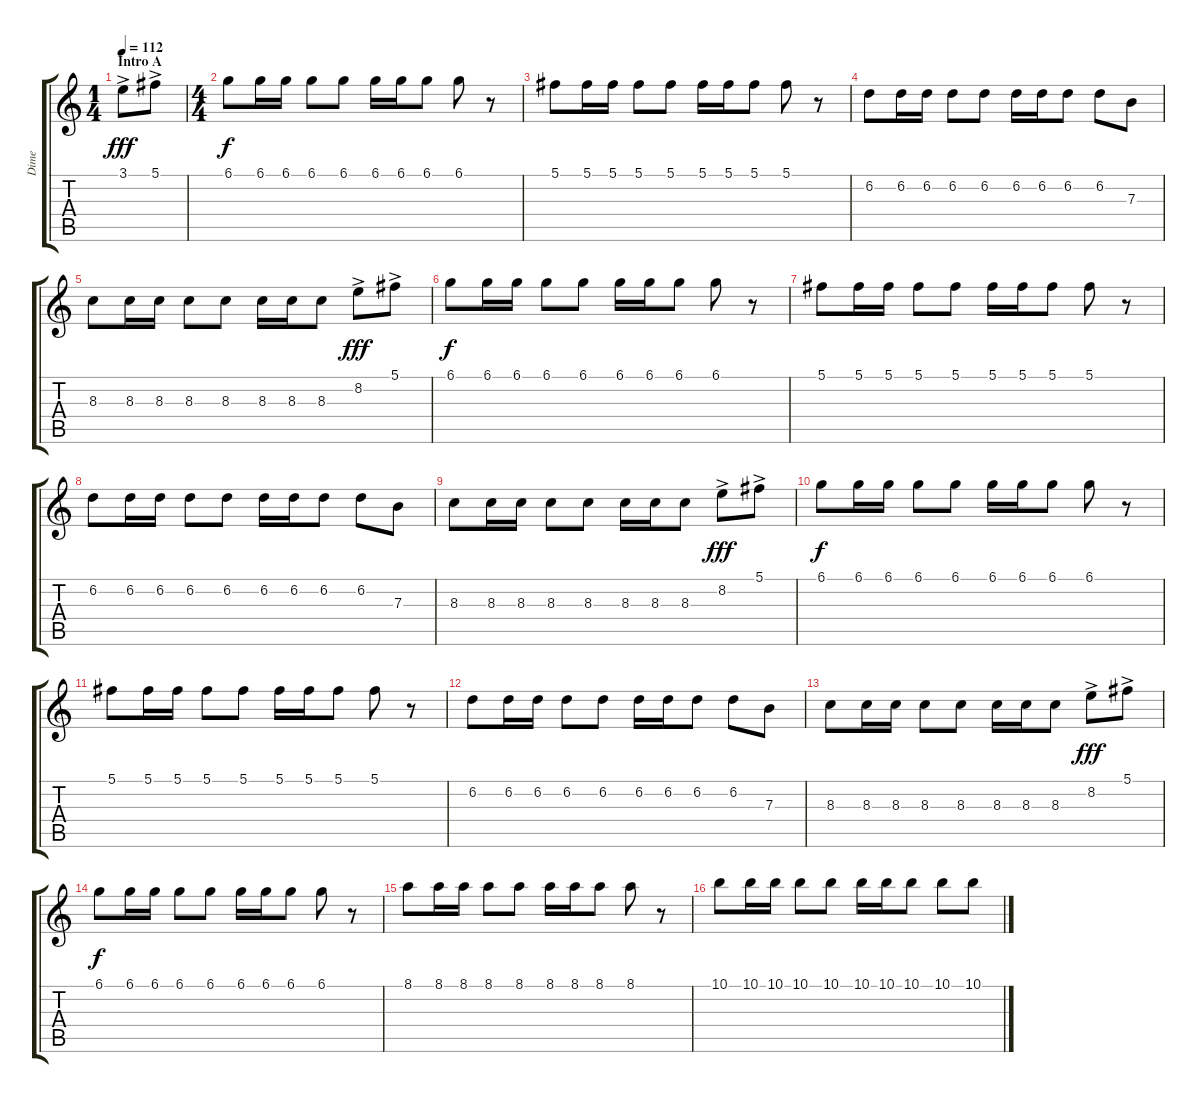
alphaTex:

\track ("Dime " "Dime ") {instrument acousticguitarsteel}
\staff {score tabs}
\tuning (Db4 Ab3 E3 B2 Gb2 Db2) {hide}
\ts (1 4)
\section ("" "Intro A")
\tempo 112
\clef g2
\ks c
3.1{ac}.8{dy fff instrument acousticguitarsteel} 5.1{ac}.8 |
\ts (4 4)
6.1.8{dy f} 6.1.16 6.1.16 6.1.8 6.1.8 6.1.16 6.1.16 6.1.8 6.1.8 r.8 |
5.1.8 5.1.16 5.1.16 5.1.8 5.1.8 5.1.16 5.1.16 5.1.8 5.1.8 r.8 |
6.2.8 6.2.16 6.2.16 6.2.8 6.2.8 6.2.16 6.2.16 6.2.8 6.2.8 7.3.8 |
8.3.8 8.3.16 8.3.16 8.3.8 8.3.8 8.3.16 8.3.16 8.3.8 8.2{ac}.8{dy fff} 5.1{ac}.8 |
6.1.8{dy f} 6.1.16 6.1.16 6.1.8 6.1.8 6.1.16 6.1.16 6.1.8 6.1.8 r.8 |
5.1.8 5.1.16 5.1.16 5.1.8 5.1.8 5.1.16 5.1.16 5.1.8 5.1.8 r.8 |
6.2.8 6.2.16 6.2.16 6.2.8 6.2.8 6.2.16 6.2.16 6.2.8 6.2.8 7.3.8 |
8.3.8 8.3.16 8.3.16 8.3.8 8.3.8 8.3.16 8.3.16 8.3.8 8.2{ac}.8{dy fff} 5.1{ac}.8 |
6.1.8{dy f} 6.1.16 6.1.16 6.1.8 6.1.8 6.1.16 6.1.16 6.1.8 6.1.8 r.8 |
5.1.8 5.1.16 5.1.16 5.1.8 5.1.8 5.1.16 5.1.16 5.1.8 5.1.8 r.8 |
6.2.8 6.2.16 6.2.16 6.2.8 6.2.8 6.2.16 6.2.16 6.2.8 6.2.8 7.3.8 |
8.3.8 8.3.16 8.3.16 8.3.8 8.3.8 8.3.16 8.3.16 8.3.8 8.2{ac}.8{dy fff} 5.1{ac}.8 |
6.1.8{dy f} 6.1.16 6.1.16 6.1.8 6.1.8 6.1.16 6.1.16 6.1.8 6.1.8 r.8 |
8.1.8 8.1.16 8.1.16 8.1.8 8.1.8 8.1.16 8.1.16 8.1.8 8.1.8 r.8 |
10.1.8 10.1.16 10.1.16 10.1.8 10.1.8 10.1.16 10.1.16 10.1.8 10.1.8 10.1.8
